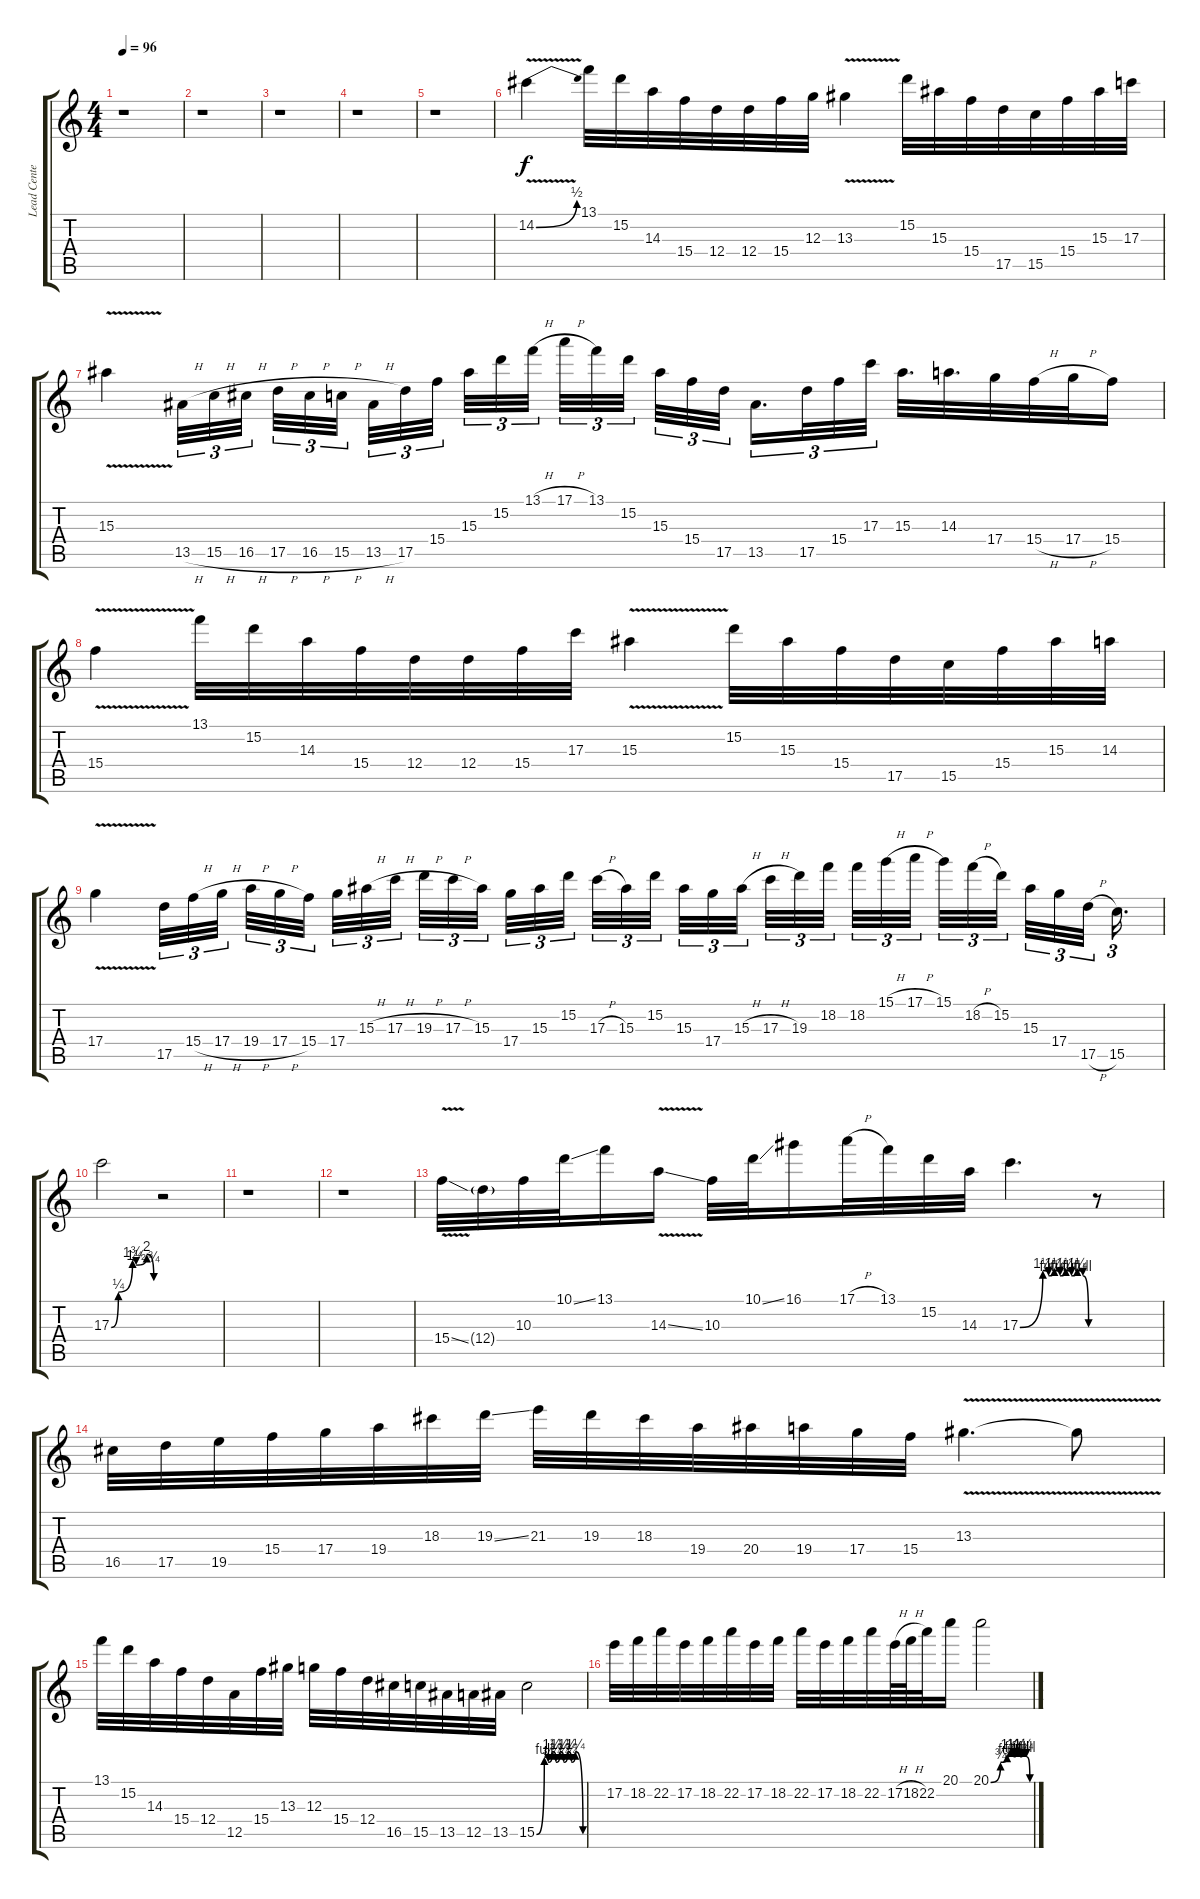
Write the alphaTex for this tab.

\track ("Lead Center (solo)" "Lead Cente") {instrument overdrivenguitar}
\staff {score tabs}
\tuning (E4 B3 G3 D3 A2 D2) {hide}
\ts (4 4)
\tempo 96
\clef g2
\ks c
r.1{dy f} |
r.1 |
r.1 |
r.1 |
r.1 |
14.2{be (bend 0 0 15 2) v}.4 13.1.32 15.2.32 14.3.32 15.4.32 12.4.32 12.4.32 15.4.32 12.3.32 13.3{v}.4 15.2.32 15.3.32 15.4.32 17.5.32 15.5.32 15.4.32 15.3.32 17.3.32 |
15.3{v}.4 13.5{h}.32{tu (3 2)} 15.5{h}.32{tu (3 2)} 16.5{h}.32{tu (3 2)} 17.5{h}.32{tu (3 2)} 16.5{h}.32{tu (3 2)} 15.5{h}.32{tu (3 2)} 13.5{h}.32{tu (3 2)} 17.5.32{tu (3 2)} 15.4.32{tu (3 2)} 15.3.32{tu (3 2)} 15.2.32{tu (3 2)} 13.1{h}.32{tu (3 2)} 17.1{h}.32{tu (3 2)} 13.1.32{tu (3 2)} 15.2.32{tu (3 2)} 15.3.32{tu (3 2)} 15.4.32{tu (3 2)} 17.5.32{tu (3 2)} 13.5.16{d tu (3 2)} 17.5.32{tu (3 2)} 15.4.32{tu (3 2)} 17.3.32{tu (3 2)} 15.3.32{d} 14.3.32{d} 17.4.32 15.4{h}.32 17.4{h}.32 15.4.16 |
15.4{v}.4 13.1.32 15.2.32 14.3.32 15.4.32 12.4.32 12.4.32 15.4.32 17.3.32 15.3{v}.4 15.2.32 15.3.32 15.4.32 17.5.32 15.5.32 15.4.32 15.3.32 14.3.32 |
17.4{v}.4 17.5.32{tu (3 2)} 15.4{h}.32{tu (3 2)} 17.4{h}.32{tu (3 2)} 19.4{h}.32{tu (3 2)} 17.4{h}.32{tu (3 2)} 15.4.32{tu (3 2)} 17.4.32{tu (3 2)} 15.3{h}.32{tu (3 2)} 17.3{h}.32{tu (3 2)} 19.3{h}.32{tu (3 2)} 17.3{h}.32{tu (3 2)} 15.3.32{tu (3 2)} 17.4.32{tu (3 2)} 15.3.32{tu (3 2)} 15.2.32{tu (3 2)} 17.3{h}.32{tu (3 2)} 15.3.32{tu (3 2)} 15.2.32{tu (3 2)} 15.3.32{tu (3 2)} 17.4.32{tu (3 2)} 15.3{h}.32{tu (3 2)} 17.3{h}.32{tu (3 2)} 19.3.32{tu (3 2)} 18.2.32{tu (3 2)} 18.2.32{tu (3 2)} 15.1{h}.32{tu (3 2)} 17.1{h}.32{tu (3 2)} 15.1.32{tu (3 2)} 18.2{h}.32{tu (3 2)} 15.2.32{tu (3 2)} 15.3.32{tu (3 2)} 17.4.32{tu (3 2)} 17.5{h}.32{tu (3 2)} 15.5.16{d tu (3 2)} |
17.3{be (custom 0 0 10 1 30 7 35 6 50 8 60 3)}.2 r.2 |
r.1 |
r.1 |
15.4{v ss}.32 12.4{g}.32 10.3.32 10.1{ss}.32 13.1.16 14.3{v ss}.16 10.3.32 10.1{ss}.32 16.1.16 17.1{h}.32 13.1.32 15.2.32 14.3.32 17.3{be (custom 0 0 20 5 25 4 30 5 35 4 40 5 45 4 50 5 55 4 60 0)}.4{d} r.8 |
16.5.32 17.5.32 19.5.32 15.4.32 17.4.32 19.4.32 18.3.32 19.3{ss}.32 21.3.32 19.3.32 18.3.32 19.4.32 20.4.32 19.4.32 17.4.32 15.4.32 13.3{v}.4{d} 13.3{t}.8 |
13.1.32 15.2.32 14.3.32 15.4.32 12.4.32 12.5.32 15.4.32 13.3.32 12.3.32 15.4.32 12.4.32 16.5.32 15.5.32 13.5.32 12.5.32 13.5.32 15.5{be (custom 0 0 10 4 15 3 20 5 25 3 30 5 35 3 40 5 45 3 50 5 60 0)}.2 |
17.2.32 18.2.32 22.2.32 17.2.32 18.2.32 22.2.32 17.2.32 18.2.32 22.2.32 17.2.32 18.2.32 22.2.32 17.2{h}.64 18.2{h}.64 22.2.32 20.1.16 20.1{be (custom 0 0 15 3 25 4 30 5 35 4 40 5 45 4 50 5 55 4 60 0)}.2
